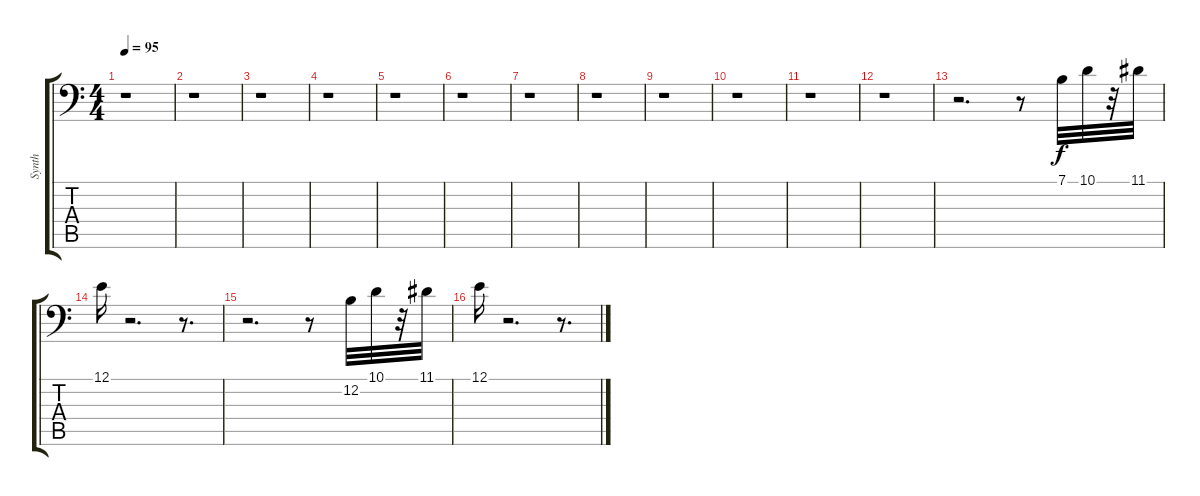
\track ("Synth" "Synth") {instrument drawbarorgan}
\staff {score tabs}
\tuning (E3 B2 G2 D2 A1 E1) {hide}
\ts (4 4)
\tempo 95
\clef f4
\ks c
r.1{dy fff} |
r.1 |
r.1 |
r.1 |
r.1 |
r.1 |
r.1 |
r.1 |
r.1 |
r.1 |
r.1 |
r.1 |
r.2{d} r.8 7.1.32{dy f instrument drawbarorgan} 10.1.32 r.32 11.1.32 |
12.1.16 r.2{d} r.8{d} |
r.2{d} r.8 12.2.32 10.1.32 r.32 11.1.32 |
12.1.16 r.2{d} r.8{d}
